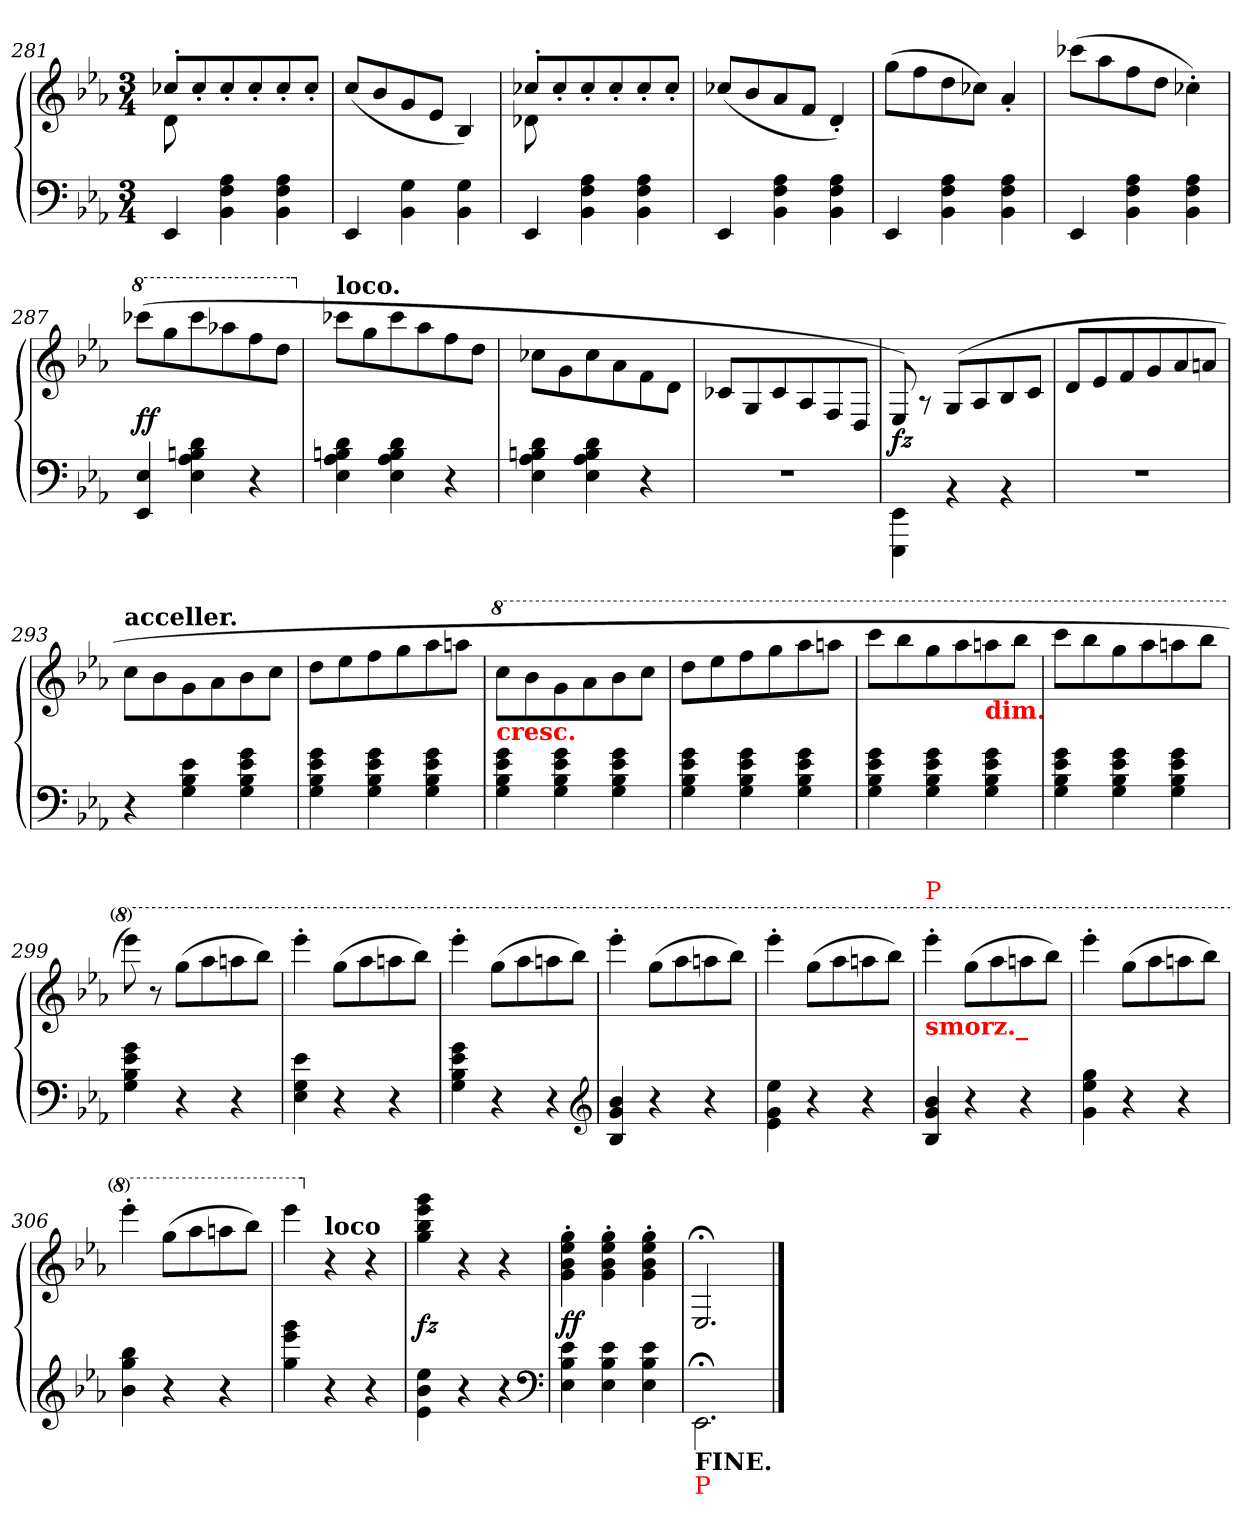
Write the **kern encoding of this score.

**kern	**kern	**dynam
*part1	*part1	*part1
*staff2	*staff1	*staff1/2
*clefF4	*clefG2	*
*k[b-e-a-]	*k[b-e-a-]	*
*M3/4	*M3/4	*
=281	=281	=281
*	*^	*
4EE-	8cc-X'<L	8d	.
.	8cc-'<	8ryy	.
4A- 4F 4BB-	8cc-'<	2ryy	.
.	8cc-'<	.	.
4A- 4F 4BB-	8cc-'<	.	.
.	8cc-'<J	.	.
*	*v	*v	*
=282	=282	=282
4EE-	(<8ccL	.
.	8b-	.
4G 4BB-	8g	.
.	8e-J	.
4G 4BB-	4B-)	.
=283	=283	=283
*	*^	*
4EE-	8cc-X'<L	8d-X	.
.	8cc-'<	8ryy	.
4A- 4F 4BB-	8cc-'<	2ryy	.
.	8cc-'<	.	.
4A- 4F 4BB-	8cc-'<	.	.
.	8cc-'<J	.	.
*	*v	*v	*
=284	=284	=284
4EE-	(<8cc-XL	.
.	8b-	.
4A- 4F 4BB-	8a-	.
.	8fJ	.
4A- 4F 4BB-	4d'<)	.
=285	=285	=285
4EE-	(>8ggL	.
.	8ff	.
4A- 4F 4BB-	8dd	.
.	8cc-XJ)	.
4A- 4F 4BB-	4a-'<	.
=286	=286	=286
4EE-	(>8ccc-XL	.
.	8aa-	.
4A- 4F 4BB-	8ff	.
.	8ddJ	.
4A- 4F 4BB-	4cc-X'>)	.
=287	=287	=287
*	*8va	*
4E- 4EE-	(>8cccc-XL	ff
.	8ggg	.
4d 4Bn 4A- 4E-	8cccc-	.
.	8aaa-X	.
4r	8fff	.
.	8dddJ	.
=288	=288	=288
*	*X8va	*
!	!LO:TX:a:B:t=loco.	!
4d 4Bn 4A- 4E-	8ccc-XL	.
.	8gg	.
4d 4B 4A- 4E-	8ccc-	.
.	8aa-	.
4r	8ff	.
.	8ddJ	.
=289	=289	=289
4d 4Bn 4A- 4E-	8cc-X\L	.
.	8g	.
4d 4B 4A- 4E-	8cc-	.
.	8a-	.
4r	8f	.
.	8dJ	.
=290	=290	=290
2.r	8c-X/L	.
.	8G/	.
.	8c-/	.
.	8A-/	.
.	8F/	.
.	8D/J	.
=291	=291	=291
4EE-\ 4EEE-\	8E-/)	fz
.	8rA	.
4rBB	(>8G/L	.
.	8A-/	.
4rBB	8B-/	.
.	8c/J	.
=292	=292	=292
2.r	8dL	.
.	8e-	.
.	8f	.
.	8g	.
.	8a-	.
.	8anJ	.
=293	=293	=293
!	!LO:TX:a:B:t=acceller.	!
4r	8cc\L	.
.	8b-	.
4e- 4B- 4G	8g	.
.	8a-	.
4g 4e- 4B- 4G	8b-	.
.	8ccJ	.
=294	=294	=294
4g 4e- 4B- 4G	8ddL	.
.	8ee-	.
4g 4e- 4B- 4G	8ff	.
.	8gg	.
4g 4e- 4B- 4G	8aa-	.
.	8aanJ	.
=295	=295	=295
*	*8va	*
!	!LO:TX:b:B:color=red:t=cresc.	!
4g 4e- 4B- 4G	8ccc\L	.
.	8bb-	.
4g 4e- 4B- 4G	8gg	.
.	8aa-	.
4g 4e- 4B- 4G	8bb-	.
.	8cccJ	.
=296	=296	=296
4g 4e- 4B- 4G	8dddL	.
.	8eee-	.
4g 4e- 4B- 4G	8fff	.
.	8ggg	.
4g 4e- 4B- 4G	8aaa-	.
.	8aaanJ	.
=297	=297	=297
4g 4e- 4B- 4G	8ccccL	.
.	8bbb-	.
4g 4e- 4B- 4G	8ggg	.
.	8aaa-	.
!	!LO:TX:b:B:color=red:t=dim.	!
4g 4e- 4B- 4G	8aaan	.
.	8bbb-J	.
=298	=298	=298
4g 4e- 4B- 4G	8ccccL	.
.	8bbb-	.
4g 4e- 4B- 4G	8ggg	.
.	8aaa-	.
4g 4e- 4B- 4G	8aaan	.
.	8bbb-J	.
=299	=299	=299
4g 4e- 4B- 4G	8eeee-)	.
.	8r	.
4r	(>8gggL	.
.	8aaa-	.
4r	8aaan	.
.	8bbb-J)	.
=300	=300	=300
4e- 4G 4E-	4eeee-'>	.
4r	(>8gggL	.
.	8aaa-	.
4r	8aaan	.
.	8bbb-J)	.
=301	=301	=301
4g 4e- 4B- 4G	4eeee-'>	.
4r	(>8gggL	.
.	8aaa-	.
4r	8aaan	.
.	8bbb-J)	.
*clefG2	*	*
=302	=302	=302
4b- 4g 4B-	4eeee-'>	.
4r	(>8gggL	.
.	8aaa-	.
4r	8aaan	.
.	8bbb-J)	.
=303	=303	=303
4ee-\ 4g\ 4e-\	4eeee-'>	.
4r	(>8gggL	.
.	8aaa-	.
4r	8aaan	.
.	8bbb-J)	.
=304	=304	=304
!	!LO:TX:b:B:color=red:t=smorz._	!
!	!LO:TX:a:color=red:t=P	!
4b- 4g 4B-	4eeee-'>	.
4r	(>8gggL	.
.	8aaa-	.
4r	8aaan	.
.	8bbb-J)	.
=305	=305	=305
4gg 4ee- 4g	4eeee-'>	.
4r	(>8gggL	.
.	8aaa-	.
4r	8aaan	.
.	8bbb-J)	.
=306	=306	=306
4bb- 4gg 4b-	4eeee-'>	.
4r	(>8gggL	.
.	8aaa-	.
4r	8aaan	.
.	8bbb-J)	.
=307	=307	=307
4ggg 4eee- 4gg	4eeee-	.
*	*X8va	*
!	!LO:TX:a:B:t=loco	!
4r	4r	.
4r	4r	.
=308	=308	=308
4ee-\ 4b-\ 4e-\	4ggg 4eee- 4bb- 4gg	fz
4r	4r	.
4r	4r	.
*clefF4	*	*
=309	=309	=309
4e- 4B- 4E-	4gg'> 4ee-'> 4b-'> 4g'>	ff
4e- 4B- 4E-	4gg'> 4ee-'> 4b-'> 4g'>	.
4e- 4B- 4E-	4gg'> 4ee-'> 4b-'> 4g'>	.
=310	=310	=310
!LO:TX:b:B:t=FINE.	!	!
!LO:TX:b:color=red:t=P	!	!
2.EE-;\	2.E-;</	.
==	==	==
*-	*-	*-
